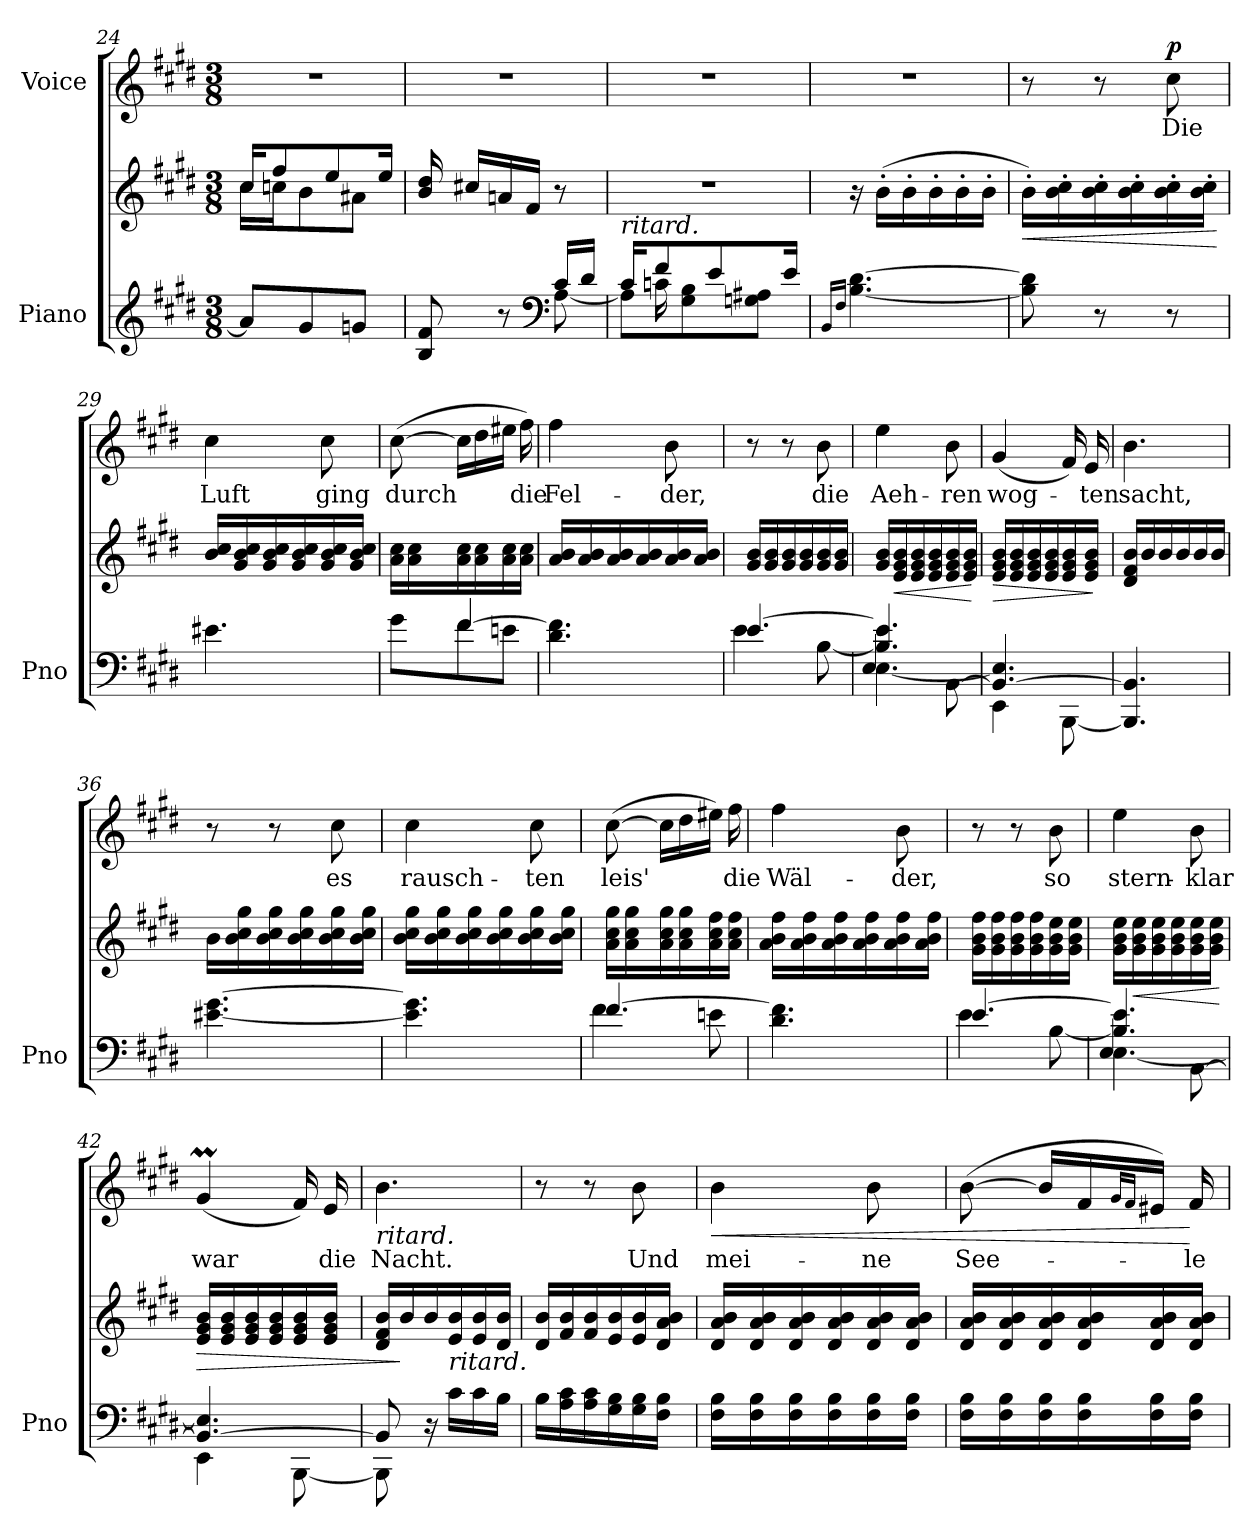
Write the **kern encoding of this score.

**kern	**kern	**dynam	**kern	**text	**dynam
*part2	*part2	*part2	*part1	*part1	*part1
*staff3	*staff2	*staff2/3	*staff1	*staff1	*staff1
*I"Piano	*	*	*I"Voice	*	*
*I'Pno	*	*	*	*	*
*clefG2	*clefG2	*	*clefG2	*	*
*k[f#c#g#d#]	*k[f#c#g#d#]	*	*k[f#c#g#d#]	*	*
*M3/8	*M3/8	*	*M3/8	*	*
=24	=24	=24	=24	=24	=24
*	*^	*	*	*	*
8a/L]	16cc#/KL	16cc#\LL	.	4.r	.	.
.	8ff#/	16ccn\J	.	.	.	.
8g#/	.	8b\	.	.	.	.
.	8ee/	.	.	.	.	.
8gn/J	.	8a#X\J	.	.	.	.
.	16ee/Jk	.	.	.	.	.
*	*v	*v	*	*	*	*
=25	=25	=25	=25	=25	=25
*^	*	*	*	*	*
8B/ 8f#/	8ryy	16b/ 16dd#/	.	4.r	.	.
.	.	(16cc#X/LL	.	.	.	.
8r	8ryy	16an/	.	.	.	.
.	.	16f#/JJ	.	.	.	.
*clefF4	*	*	*	*	*	*
16c#/LL	[8A\	8r	.	.	.	.
16d#/JJ	.	.	.	.	.	.
=26	=26	=26	=26	=26	=26	=26
*	*^	*	*	*	*	*
!	!	!	!LO:TX:b:i:t=ritard.	!	!	!	!
16c#/KL	8A\L]	16ryy	4.r	.	4.r	.	.
8f#/	.	16cn\	.	.	.	.	.
.	8G#\ 8B\	4ryy	.	.	.	.	.
8e/	.	.	.	.	.	.	.
.	8Gn\ 8A#X\J	.	.	.	.	.	.
16e/Jk	.	.	.	.	.	.	.
*v	*v	*v	*	*	*	*	*
!!LO:LB:g=z
=27	=27	=27	=27	=27	=27
16qBB/LL	.	.	.	.	.
16qF#/JJ	.	.	.	.	.
[4.B\ [4.d#\)	16r	.	4.r	.	.
.	(16b'\LL	.	.	.	.
.	16b'\	.	.	.	.
.	16b'\	.	.	.	.
.	16b'\	.	.	.	.
.	16b'\JJ	.	.	.	.
!!LO:LB:g=z
=28	=28	=28	=28	=28	=28
!	!	!LO:HP:b	!	!	!
8B\] 8d#\]	16b'\LL)	<	8r	.	.
.	16b\' 16cc#\'	.	.	.	.
8r	16b\' 16cc#\'	.	8r	.	.
.	16b\' 16cc#\'	.	.	.	.
!	!	!	!	!LO:LY:b	!LO:DY:b
8r	16b\' 16cc#\'	.	8cc#\	Die	p
.	16b\' 16cc#\'JJ	.	.	.	.
.	.	[	.	.	.
=29	=29	=29	=29	=29	=29
!	!	!	!	!LO:LY:b	!
4.e#X\	16b/ 16cc#/LL	.	4cc#\	Luft	.
.	16g#/ 16b/ 16cc#/	.	.	.	.
.	16g#/ 16b/ 16cc#/	.	.	.	.
.	16g#/ 16b/ 16cc#/	.	.	.	.
!	!	!	!	!LO:LY:b	!
.	16g#/ 16b/ 16cc#/	.	8cc#\	ging	.
.	16g#/ 16b/ 16cc#/JJ	.	.	.	.
=30	=30	=30	=30	=30	=30
*^	*	*	*	*	*
!	!	!	!	!	!LO:LY:b	!
8ryy	8g#\L	16a\ 16cc#\LL	.	([8cc#\	durch	.
.	.	16a\ 16cc#\	.	.	.	.
[4f#/	8f#\	16a\ 16cc#\	.	16cc#\LL]	.	.
.	.	16a\ 16cc#\	.	16dd#\	.	.
.	8en\J	16a\ 16cc#\	.	16ee#X\JJ	.	.
!	!	!	!	!	!LO:LY:b	!
.	.	16a\ 16cc#\JJ	.	16ff#\)	die	.
*v	*v	*	*	*	*	*
=31	=31	=31	=31	=31	=31
!	!	!	!	!LO:LY:b	!
4.d#\ 4.f#\]	16a/ 16b/LL	.	4ff#\	Fel-	.
.	16a/ 16b/	.	.	.	.
.	16a/ 16b/	.	.	.	.
.	16a/ 16b/	.	.	.	.
!	!	!	!	!LO:LY:b	!
.	16a/ 16b/	.	8b\	-der,	.
.	16a/ 16b/JJ	.	.	.	.
=32	=32	=32	=32	=32	=32
*^	*	*	*	*	*
[4.e/	4e\	16g#/ 16b/LL	.	8r	.	.
.	.	16g#/ 16b/	.	.	.	.
.	.	16g#/ 16b/	.	8r	.	.
.	.	16g#/ 16b/	.	.	.	.
!	!	!	!	!	!LO:LY:b	!
.	[8B\	16g#/ 16b/	.	8b\	die	.
.	.	16g#/ 16b/JJ	.	.	.	.
=33	=33	=33	=33	=33	=33	=33
*	*^	*	*	*	*	*
!	!	!	!	!	!	!LO:LY:b	!
4.B/] 4.e/]	[4.E\	4E/	16g#/ 16b/LL	.	4ee\	Aeh-	.
!	!	!	!	!LO:HP:b	!	!	!
.	.	.	16e/ 16g#/ 16b/	<	.	.	.
.	.	.	16e/ 16g#/ 16b/	.	.	.	.
.	.	.	16e/ 16g#/ 16b/	.	.	.	.
!	!	!	!	!	!	!LO:LY:b	!
.	.	[8BB\	16e/ 16g#/ 16b/	.	8b\	-ren	.
.	.	.	16e/ 16g#/ 16b/JJ	.	.	.	.
*v	*v	*v	*	*	*	*	*
.	.	[	.	.	.
!!LO:LB:g=z
=34	=34	=34	=34	=34	=34
*^	*	*	*	*	*
!	!	!	!LO:HP:b	!	!LO:LY:b	!
4.BB/_ 4.E/]	4EE\	16e/ 16g#/ 16b/LL	>	(4g#/	wog-	.
.	.	16e/ 16g#/ 16b/	.	.	.	.
.	.	16e/ 16g#/ 16b/	.	.	.	.
.	.	16e/ 16g#/ 16b/	.	.	.	.
.	[8BBB\	16e/ 16g#/ 16b/	.	16f#/)	.	.
!	!	!	!	!	!LO:LY:b	!
.	.	16e/ 16g#/ 16b/JJ	.	16e/	-ten	.
*v	*v	*	*	*	*	*
.	.	]	.	.	.
!!LO:PB:g=z
=35	=35	=35	=35	=35	=35
!	!	!	!	!LO:LY:b	!
4.BBB/] 4.BB/]	16d#/ 16f#/ 16b/LL	.	4.b\	sacht,	.
.	16b/	.	.	.	.
.	16b/	.	.	.	.
.	16b/	.	.	.	.
.	16b/	.	.	.	.
.	16b/JJ	.	.	.	.
=36	=36	=36	=36	=36	=36
[4.e#X\ [4.g#\	16b\LL	.	8r	.	.
.	16b\ 16cc#\ 16gg#\	.	.	.	.
.	16b\ 16cc#\ 16gg#\	.	8r	.	.
.	16b\ 16cc#\ 16gg#\	.	.	.	.
!	!	!	!	!LO:LY:b	!
.	16b\ 16cc#\ 16gg#\	.	8cc#\	es	.
.	16b\ 16cc#\ 16gg#\JJ	.	.	.	.
=37	=37	=37	=37	=37	=37
!	!	!	!	!LO:LY:b	!
4.e#\] 4.g#\]	16b\ 16cc#\ 16gg#\LL	.	4cc#\	rausch-	.
.	16b\ 16cc#\ 16gg#\	.	.	.	.
.	16b\ 16cc#\ 16gg#\	.	.	.	.
.	16b\ 16cc#\ 16gg#\	.	.	.	.
!	!	!	!	!LO:LY:b	!
.	16b\ 16cc#\ 16gg#\	.	8cc#\	-ten	.
.	16b\ 16cc#\ 16gg#\JJ	.	.	.	.
=38	=38	=38	=38	=38	=38
*^	*	*	*	*	*
!	!	!	!	!	!LO:LY:b	!
[4.f#/	4f#\	16a\ 16cc#\ 16gg#\LL	.	([8cc#\	leis'	.
.	.	16a\ 16cc#\ 16gg#\	.	.	.	.
.	.	16a\ 16cc#\ 16gg#\	.	16cc#\LL]	.	.
.	.	16a\ 16cc#\ 16gg#\	.	16dd#\	.	.
.	8en\	16a\ 16cc#\ 16ff#\	.	16ee#X\JJ)	.	.
!	!	!	!	!	!LO:LY:b	!
.	.	16a\ 16cc#\ 16ff#\JJ	.	16ff#\	die	.
*v	*v	*	*	*	*	*
=39	=39	=39	=39	=39	=39
!	!	!	!	!LO:LY:b	!
4.d#\ 4.f#\]	16a\ 16b\ 16ff#\LL	.	4ff#\	Wäl-	.
.	16a\ 16b\ 16ff#\	.	.	.	.
.	16a\ 16b\ 16ff#\	.	.	.	.
.	16a\ 16b\ 16ff#\	.	.	.	.
!	!	!	!	!LO:LY:b	!
.	16a\ 16b\ 16ff#\	.	8b\	-der,	.
.	16a\ 16b\ 16ff#\JJ	.	.	.	.
!!LO:LB:g=z
=40	=40	=40	=40	=40	=40
*^	*	*	*	*	*
[4.e/	4e\	16g#\ 16b\ 16ff#\LL	.	8r	.	.
.	.	16g#\ 16b\ 16ff#\	.	.	.	.
.	.	16g#\ 16b\ 16ff#\	.	8r	.	.
.	.	16g#\ 16b\ 16ff#\	.	.	.	.
!	!	!	!	!	!LO:LY:b	!
.	[8B\	16g#\ 16b\ 16ee\	.	8b\	so	.
.	.	16g#\ 16b\ 16ee\JJ	.	.	.	.
!!LO:LB:g=z
=41	=41	=41	=41	=41	=41	=41
*	*^	*	*	*	*	*
!	!	!	!	!	!	!LO:LY:b	!
4.B/] 4.e/]	[4.E\	4E/	16g#\ 16b\ 16ee\LL	.	4ee\	stern-	.
!	!	!	!	!LO:HP:b	!	!	!
.	.	.	16g#\ 16b\ 16ee\	<	.	.	.
.	.	.	16g#\ 16b\ 16ee\	.	.	.	.
.	.	.	16g#\ 16b\ 16ee\	.	.	.	.
!	!	!	!	!	!	!LO:LY:b	!
.	.	[8BB\	16g#\ 16b\ 16ee\	.	8b\	-klar	.
.	.	.	16g#\ 16b\ 16ee\JJ	.	.	.	.
*v	*v	*v	*	*	*	*	*
.	.	[	.	.	.
=42	=42	=42	=42	=42	=42
*^	*	*	*	*	*
!	!	!	!LO:HP:b	!	!LO:LY:b	!
4.BB/_ 4.E/]	4EE\	16e/ 16g#/ 16b/LL	>	(4g#m/	war	.
.	.	16e/ 16g#/ 16b/	.	.	.	.
.	.	16e/ 16g#/ 16b/	.	.	.	.
.	.	16e/ 16g#/ 16b/	.	.	.	.
.	[8BBB\	16e/ 16g#/ 16b/	.	16f#/)	.	.
!	!	!	!	!	!LO:LY:b	!
.	.	16e/ 16g#/ 16b/JJ	.	16e/	die	.
=43	=43	=43	=43	=43	=43	=43
!	!	!	!	!LO:TX:b:i:t=ritard.	!	!
!	!	!	!	!	!LO:LY:b	!
8BB/]	8BBB\]	16d#/ 16f#/ 16b/LL	.	4.b\	Nacht.	.
.	.	16b/	]	.	.	.
16r	4ryy	16b/	.	.	.	.
!	!	!LO:TX:b:i:t=ritard.	!	!	!	!
16c#\LL	.	16e/ 16b/	.	.	.	.
16c#\	.	16e/ 16b/	.	.	.	.
16B\JJ	.	16d#/ 16b/JJ	.	.	.	.
*v	*v	*	*	*	*	*
=44	=44	=44	=44	=44	=44
16B\LL	16d#/ 16b/LL	.	8r	.	.
16A\ 16c#\	16f#/ 16b/	.	.	.	.
16A\ 16c#\	16f#/ 16b/	.	8r	.	.
16G#\ 16B\	16e/ 16b/	.	.	.	.
!	!	!	!	!LO:LY:b	!
16G#\ 16B\	16e/ 16b/	.	8b\	Und	.
16F#\ 16B\JJ	16d#/ 16a/ 16b/JJ	.	.	.	.
=45	=45	=45	=45	=45	=45
!	!	!	!	!LO:LY:b	!LO:HP:b
16F#\ 16B\LL	16d#/ 16a/ 16b/LL	.	4b\	mei-	<
16F#\ 16B\	16d#/ 16a/ 16b/	.	.	.	.
16F#\ 16B\	16d#/ 16a/ 16b/	.	.	.	.
16F#\ 16B\	16d#/ 16a/ 16b/	.	.	.	.
!	!	!	!	!LO:LY:b	!
16F#\ 16B\	16d#/ 16a/ 16b/	.	8b\	-ne	.
16F#\ 16B\JJ	16d#/ 16a/ 16b/JJ	.	.	.	.
=46	=46	=46	=46	=46	=46
!	!	!	!	!LO:LY:b	!
16F#\ 16B\LL	16d#/ 16a/ 16b/LL	.	([8b\	See-	.
16F#\ 16B\	16d#/ 16a/ 16b/	.	.	.	.
16F#\ 16B\	16d#/ 16a/ 16b/	.	16b/LL]	.	.
16F#\ 16B\	16d#/ 16a/ 16b/	.	16f#/	.	.
.	.	.	16qg#/LL	.	.
.	.	.	16qf#/JJ	.	.
16F#\ 16B\	16d#/ 16a/ 16b/	.	16e#X/JJ)	.	.
!	!	!	!	!LO:LY:b	!
16F#\ 16B\JJ	16d#/ 16a/ 16b/JJ	.	16f#/	-le	[
=	=	=	=	=	=
*-	*-	*-	*-	*-	*-
